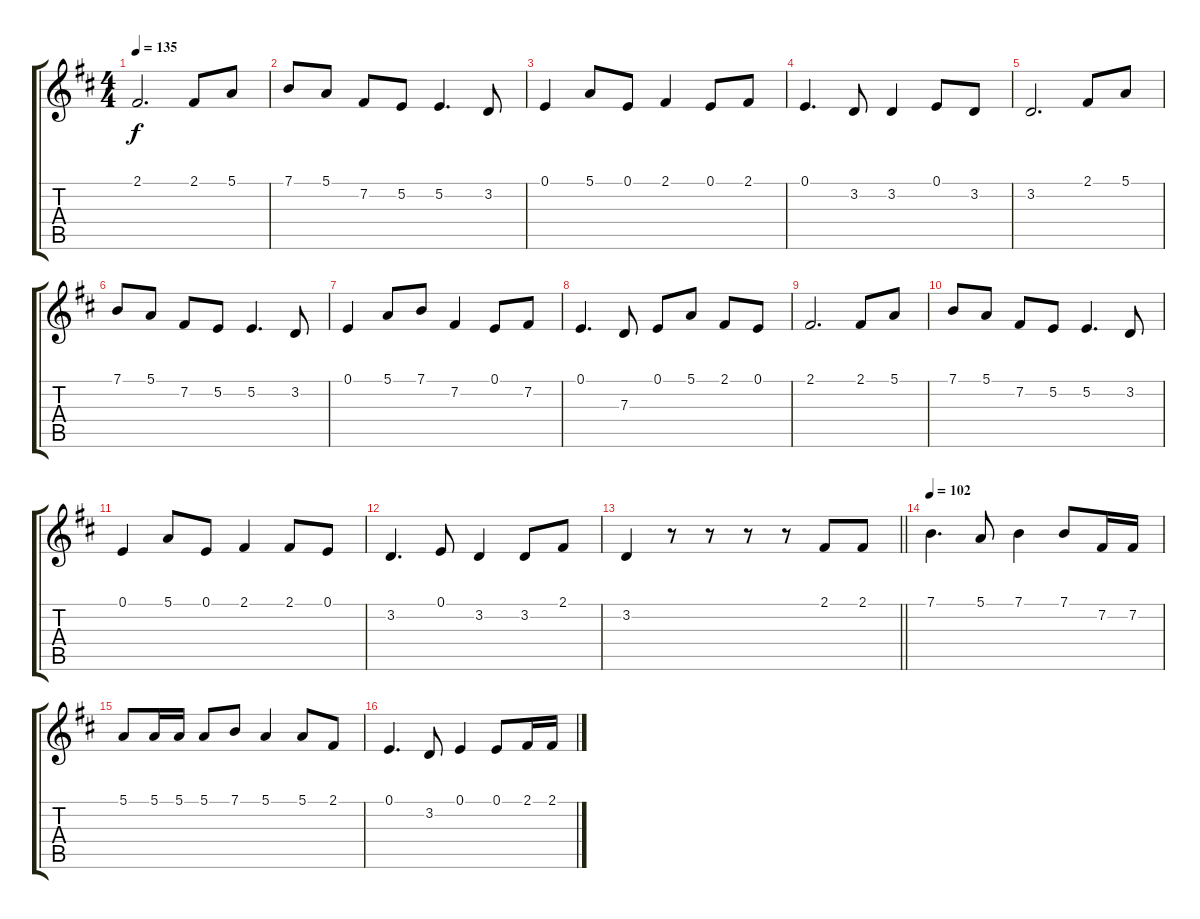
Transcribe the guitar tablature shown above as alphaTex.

\track "" {instrument fx7echoes}
\staff {score tabs}
\tuning (E4 B3 G3 D3 A2 E2) {hide}
\ts (4 4)
\tempo 135
\clef g2
\ks d
2.1.2{d lyrics (0 "") lyrics (1 "") lyrics (2 "") lyrics (3 "") lyrics (4 "") dy f} 2.1.8{lyrics (0 "") lyrics (1 "") lyrics (2 "") lyrics (3 "") lyrics (4 "")} 5.1.8{lyrics (0 "") lyrics (1 "") lyrics (2 "") lyrics (3 "") lyrics (4 "")} |
7.1.8{lyrics (0 "") lyrics (1 "") lyrics (2 "") lyrics (3 "") lyrics (4 "")} 5.1.8{lyrics (0 "") lyrics (1 "") lyrics (2 "") lyrics (3 "") lyrics (4 "")} 7.2.8{lyrics (0 "") lyrics (1 "") lyrics (2 "") lyrics (3 "") lyrics (4 "")} 5.2.8{lyrics (0 "") lyrics (1 "") lyrics (2 "") lyrics (3 "") lyrics (4 "")} 5.2.4{d lyrics (0 "") lyrics (1 "") lyrics (2 "") lyrics (3 "") lyrics (4 "")} 3.2.8{lyrics (0 "") lyrics (1 "") lyrics (2 "") lyrics (3 "") lyrics (4 "")} |
0.1.4{lyrics (0 "") lyrics (1 "") lyrics (2 "") lyrics (3 "") lyrics (4 "")} 5.1.8{lyrics (0 "") lyrics (1 "") lyrics (2 "") lyrics (3 "") lyrics (4 "")} 0.1.8{lyrics (0 "") lyrics (1 "") lyrics (2 "") lyrics (3 "") lyrics (4 "")} 2.1.4{lyrics (0 "") lyrics (1 "") lyrics (2 "") lyrics (3 "") lyrics (4 "")} 0.1.8{lyrics (0 "") lyrics (1 "") lyrics (2 "") lyrics (3 "") lyrics (4 "")} 2.1.8{lyrics (0 "") lyrics (1 "") lyrics (2 "") lyrics (3 "") lyrics (4 "")} |
0.1.4{d lyrics (0 "") lyrics (1 "") lyrics (2 "") lyrics (3 "") lyrics (4 "")} 3.2.8{lyrics (0 "") lyrics (1 "") lyrics (2 "") lyrics (3 "") lyrics (4 "")} 3.2.4{lyrics (0 "") lyrics (1 "") lyrics (2 "") lyrics (3 "") lyrics (4 "")} 0.1.8{lyrics (0 "") lyrics (1 "") lyrics (2 "") lyrics (3 "") lyrics (4 "")} 3.2.8{lyrics (0 "") lyrics (1 "") lyrics (2 "") lyrics (3 "") lyrics (4 "")} |
3.2.2{d lyrics (0 "") lyrics (1 "") lyrics (2 "") lyrics (3 "") lyrics (4 "")} 2.1.8{lyrics (0 "") lyrics (1 "") lyrics (2 "") lyrics (3 "") lyrics (4 "")} 5.1.8{lyrics (0 "") lyrics (1 "") lyrics (2 "") lyrics (3 "") lyrics (4 "")} |
7.1.8{lyrics (0 "") lyrics (1 "") lyrics (2 "") lyrics (3 "") lyrics (4 "")} 5.1.8{lyrics (0 "") lyrics (1 "") lyrics (2 "") lyrics (3 "") lyrics (4 "")} 7.2.8{lyrics (0 "") lyrics (1 "") lyrics (2 "") lyrics (3 "") lyrics (4 "")} 5.2.8{lyrics (0 "") lyrics (1 "") lyrics (2 "") lyrics (3 "") lyrics (4 "")} 5.2.4{d lyrics (0 "") lyrics (1 "") lyrics (2 "") lyrics (3 "") lyrics (4 "")} 3.2.8{lyrics (0 "") lyrics (1 "") lyrics (2 "") lyrics (3 "") lyrics (4 "")} |
0.1.4{lyrics (0 "") lyrics (1 "") lyrics (2 "") lyrics (3 "") lyrics (4 "")} 5.1.8{lyrics (0 "") lyrics (1 "") lyrics (2 "") lyrics (3 "") lyrics (4 "")} 7.1.8{lyrics (0 "") lyrics (1 "") lyrics (2 "") lyrics (3 "") lyrics (4 "")} 7.2.4{lyrics (0 "") lyrics (1 "") lyrics (2 "") lyrics (3 "") lyrics (4 "")} 0.1.8{lyrics (0 "") lyrics (1 "") lyrics (2 "") lyrics (3 "") lyrics (4 "")} 7.2.8{lyrics (0 "") lyrics (1 "") lyrics (2 "") lyrics (3 "") lyrics (4 "")} |
0.1.4{d lyrics (0 "") lyrics (1 "") lyrics (2 "") lyrics (3 "") lyrics (4 "")} 7.3.8{lyrics (0 "") lyrics (1 "") lyrics (2 "") lyrics (3 "") lyrics (4 "")} 0.1.8{lyrics (0 "") lyrics (1 "") lyrics (2 "") lyrics (3 "") lyrics (4 "")} 5.1.8{lyrics (0 "") lyrics (1 "") lyrics (2 "") lyrics (3 "") lyrics (4 "")} 2.1.8{lyrics (0 "") lyrics (1 "") lyrics (2 "") lyrics (3 "") lyrics (4 "")} 0.1.8{lyrics (0 "") lyrics (1 "") lyrics (2 "") lyrics (3 "") lyrics (4 "")} |
2.1.2{d lyrics (0 "") lyrics (1 "") lyrics (2 "") lyrics (3 "") lyrics (4 "")} 2.1.8{lyrics (0 "") lyrics (1 "") lyrics (2 "") lyrics (3 "") lyrics (4 "")} 5.1.8{lyrics (0 "") lyrics (1 "") lyrics (2 "") lyrics (3 "") lyrics (4 "")} |
7.1.8{lyrics (0 "") lyrics (1 "") lyrics (2 "") lyrics (3 "") lyrics (4 "")} 5.1.8{lyrics (0 "") lyrics (1 "") lyrics (2 "") lyrics (3 "") lyrics (4 "")} 7.2.8{lyrics (0 "") lyrics (1 "") lyrics (2 "") lyrics (3 "") lyrics (4 "")} 5.2.8{lyrics (0 "") lyrics (1 "") lyrics (2 "") lyrics (3 "") lyrics (4 "")} 5.2.4{d lyrics (0 "") lyrics (1 "") lyrics (2 "") lyrics (3 "") lyrics (4 "")} 3.2.8{lyrics (0 "") lyrics (1 "") lyrics (2 "") lyrics (3 "") lyrics (4 "")} |
0.1.4{lyrics (0 "") lyrics (1 "") lyrics (2 "") lyrics (3 "") lyrics (4 "")} 5.1.8{lyrics (0 "") lyrics (1 "") lyrics (2 "") lyrics (3 "") lyrics (4 "")} 0.1.8{lyrics (0 "") lyrics (1 "") lyrics (2 "") lyrics (3 "") lyrics (4 "")} 2.1.4{lyrics (0 "") lyrics (1 "") lyrics (2 "") lyrics (3 "") lyrics (4 "")} 2.1.8{lyrics (0 "") lyrics (1 "") lyrics (2 "") lyrics (3 "") lyrics (4 "")} 0.1.8{lyrics (0 "") lyrics (1 "") lyrics (2 "") lyrics (3 "") lyrics (4 "")} |
3.2.4{d lyrics (0 "") lyrics (1 "") lyrics (2 "") lyrics (3 "") lyrics (4 "")} 0.1.8{lyrics (0 "") lyrics (1 "") lyrics (2 "") lyrics (3 "") lyrics (4 "")} 3.2.4{lyrics (0 "") lyrics (1 "") lyrics (2 "") lyrics (3 "") lyrics (4 "")} 3.2.8{lyrics (0 "") lyrics (1 "") lyrics (2 "") lyrics (3 "") lyrics (4 "")} 2.1.8{lyrics (0 "") lyrics (1 "") lyrics (2 "") lyrics (3 "") lyrics (4 "")} |
\barLineRight lightlight
3.2.4{lyrics (0 "") lyrics (1 "") lyrics (2 "") lyrics (3 "") lyrics (4 "")} r.8 r.8 r.8 r.8 2.1.8{lyrics (0 "") lyrics (1 "") lyrics (2 "") lyrics (3 "") lyrics (4 "")} 2.1.8{lyrics (0 "") lyrics (1 "") lyrics (2 "") lyrics (3 "") lyrics (4 "")} |
\section ("" "")
\tempo 102
7.1.4{d lyrics (0 "") lyrics (1 "") lyrics (2 "") lyrics (3 "") lyrics (4 "")} 5.1.8{lyrics (0 "") lyrics (1 "") lyrics (2 "") lyrics (3 "") lyrics (4 "")} 7.1.4{lyrics (0 "") lyrics (1 "") lyrics (2 "") lyrics (3 "") lyrics (4 "")} 7.1.8{lyrics (0 "") lyrics (1 "") lyrics (2 "") lyrics (3 "") lyrics (4 "")} 7.2.16{lyrics (0 "") lyrics (1 "") lyrics (2 "") lyrics (3 "") lyrics (4 "")} 7.2.16{lyrics (0 "") lyrics (1 "") lyrics (2 "") lyrics (3 "") lyrics (4 "")} |
5.1.8{lyrics (0 "") lyrics (1 "") lyrics (2 "") lyrics (3 "") lyrics (4 "")} 5.1.16{lyrics (0 "") lyrics (1 "") lyrics (2 "") lyrics (3 "") lyrics (4 "")} 5.1.16{lyrics (0 "") lyrics (1 "") lyrics (2 "") lyrics (3 "") lyrics (4 "")} 5.1.8{lyrics (0 "") lyrics (1 "") lyrics (2 "") lyrics (3 "") lyrics (4 "")} 7.1.8{lyrics (0 "") lyrics (1 "") lyrics (2 "") lyrics (3 "") lyrics (4 "")} 5.1.4{lyrics (0 "") lyrics (1 "") lyrics (2 "") lyrics (3 "") lyrics (4 "")} 5.1.8{lyrics (0 "") lyrics (1 "") lyrics (2 "") lyrics (3 "") lyrics (4 "")} 2.1.8{lyrics (0 "") lyrics (1 "") lyrics (2 "") lyrics (3 "") lyrics (4 "")} |
0.1.4{d lyrics (0 "") lyrics (1 "") lyrics (2 "") lyrics (3 "") lyrics (4 "")} 3.2.8{lyrics (0 "") lyrics (1 "") lyrics (2 "") lyrics (3 "") lyrics (4 "")} 0.1.4{lyrics (0 "") lyrics (1 "") lyrics (2 "") lyrics (3 "") lyrics (4 "")} 0.1.8{lyrics (0 "") lyrics (1 "") lyrics (2 "") lyrics (3 "") lyrics (4 "")} 2.1.16{lyrics (0 "") lyrics (1 "") lyrics (2 "") lyrics (3 "") lyrics (4 "")} 2.1.16{lyrics (0 "") lyrics (1 "") lyrics (2 "") lyrics (3 "") lyrics (4 "")}
